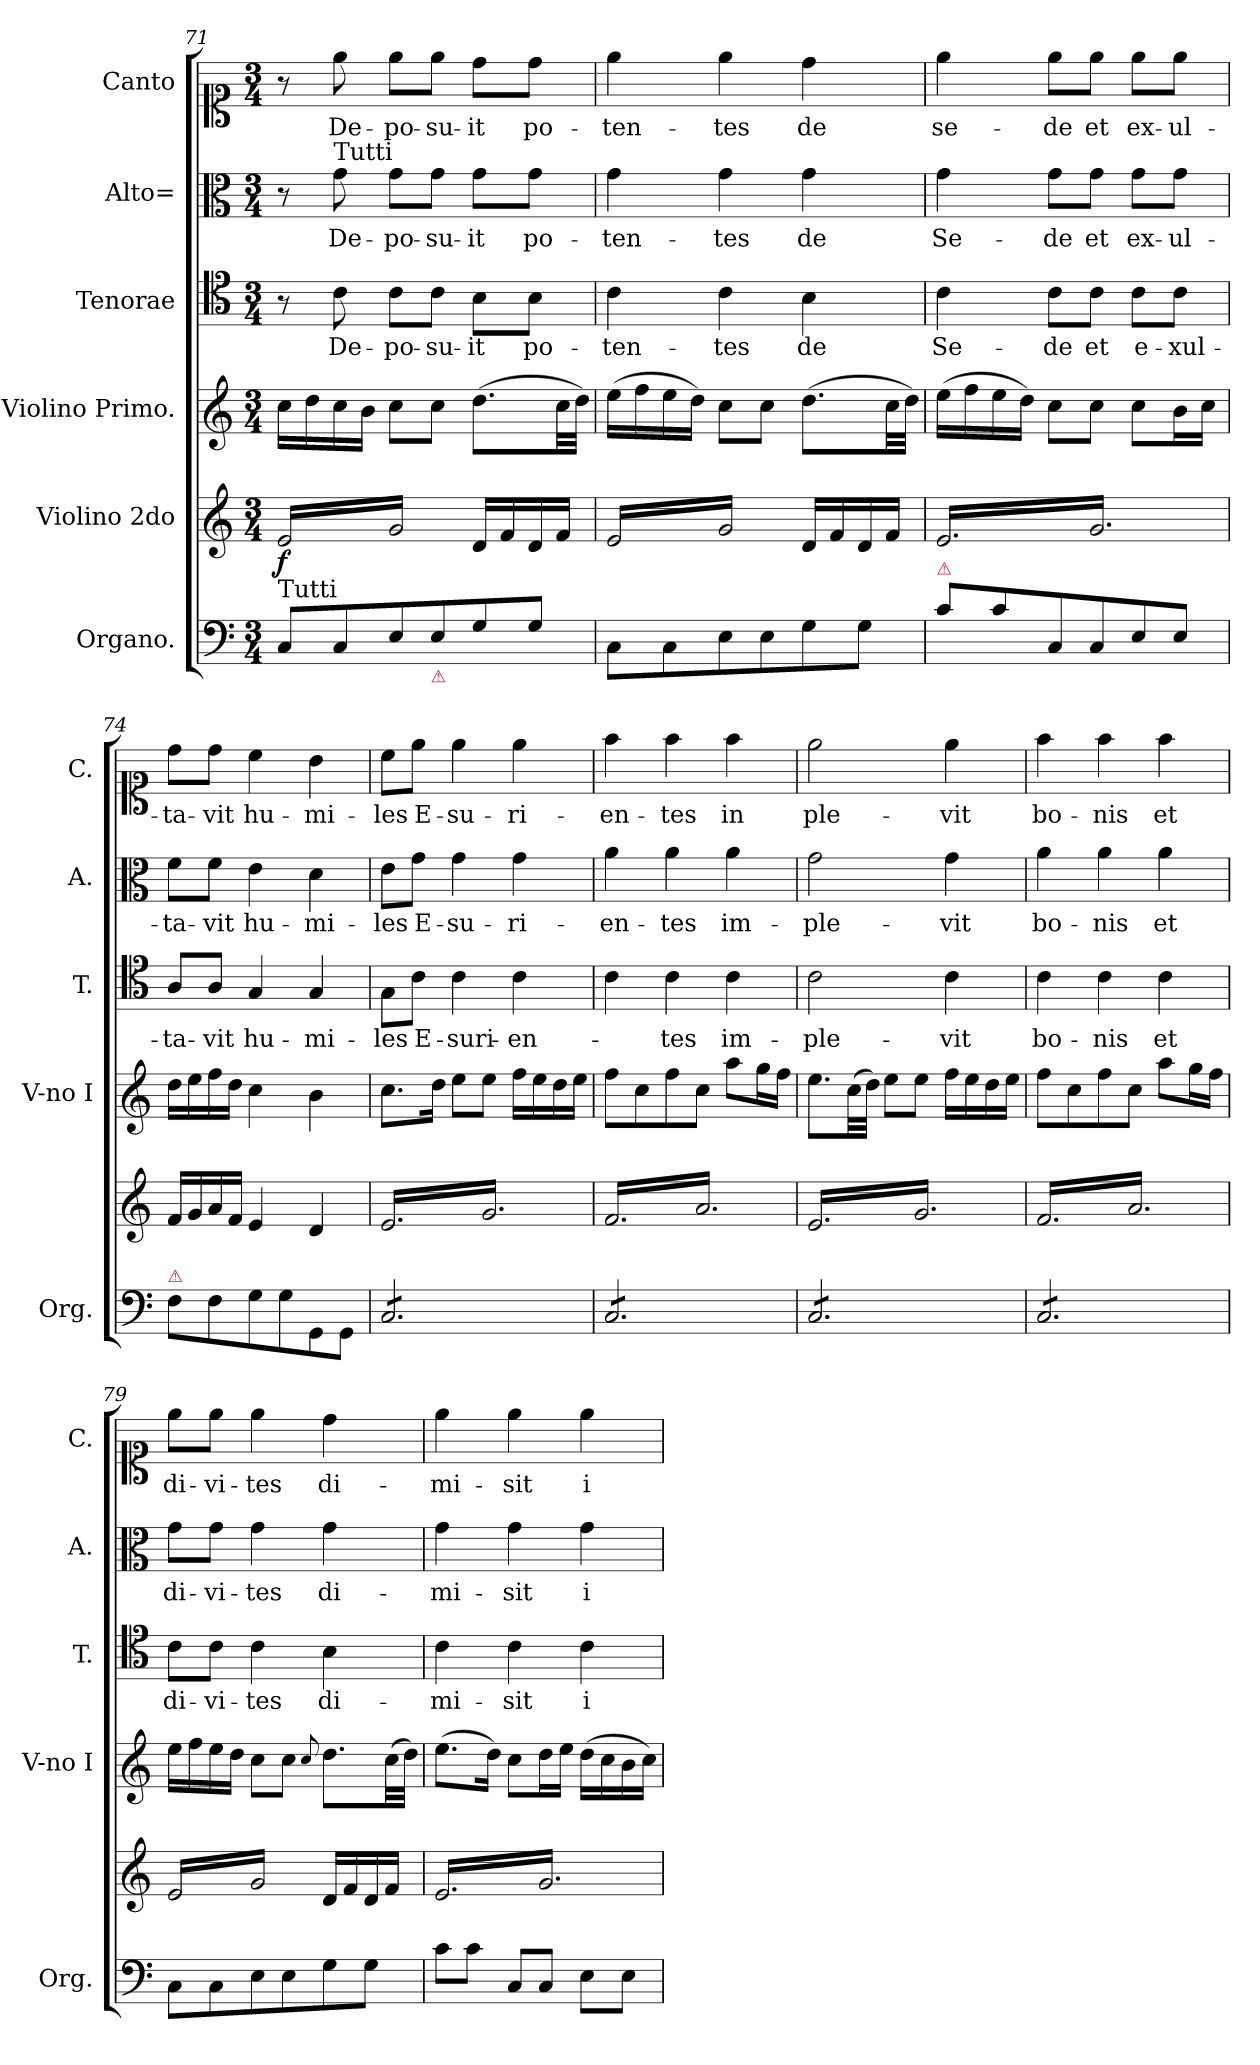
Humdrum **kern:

**kern	**kern	**dynam	**kern	**dynam	**kern	**text	**kern	**text	**kern	**text
*part6	*part5	*part5	*part4	*part4	*part3	*part3	*part2	*part2	*part1	*part1
*staff6	*staff5	*staff5	*staff4	*staff4	*staff3	*staff3	*staff2	*staff2	*staff1	*staff1
*I"Organo.	*I"Violino 2do	*	*I"Violino Primo.	*	*I"Tenorae	*	*I"Alto=	*	*I"Canto	*
*I'Org.	*	*	*I'V-no I	*	*I'T.	*	*I'A.	*	*I'C.	*
*clefF4	*clefG2	*	*clefG2	*	*clefC4	*	*clefC3	*	*clefC1	*
*k[]	*k[]	*	*k[]	*	*k[]	*	*k[]	*	*k[]	*
*C:	*C:	*	*C:	*	*C:	*	*C:	*	*C:	*
*M3/4	*M3/4	*	*M3/4	*	*M3/4	*	*M3/4	*	*M3/4	*
=71	=71	=71	=71	=71	=71	=71	=71	=71	=71	=71
!LO:TX:a:t=Tutti	!	!	!	!	!	!	!	!	!	!
!	!	!	!	!LO:DY:b	!	!	!	!	!	!
*	*tremolo	*	*	*	*	*	*	*	*	*
8C/L	16e/LL	f	16cc\LL	for.	8r	.	8r	.	8r	.
.	16g/	.	16dd\	.	.	.	.	.	.	.
!	!	!	!	!	!	!	!LO:TX:a:t=Tutti	!	!	!
8C/	16e/	.	16cc\	.	8c\	De-	8g\	De-	8ee\	De-
.	16g/	.	16b\JJ	.	.	.	.	.	.	.
8E/	16e/	.	8cc\L	.	8c\L	-po-	8g\L	-po-	8ee\L	-po-
.	16g/	.	.	.	.	.	.	.	.	.
!LO:TX:b:color=crimson:t=⚠	!	!	!	!	!	!	!	!	!	!
8E/	16e/	.	8cc\J	.	8c\J	-su-	8g\J	-su-	8ee\J	-su-
.	16g/JJ	.	.	.	.	.	.	.	.	.
*	*Xtremolo	*	*	*	*	*	*	*	*	*
8G/	16d/LL	.	(8.dd\L	.	8B\L	-it	8g\L	-it	8dd\L	-it
.	16f/	.	.	.	.	.	.	.	.	.
8G/J	16d/	.	.	.	8B\J	po-	8g\J	po-	8dd\J	po-
.	16f/JJ	.	32cc\LL	.	.	.	.	.	.	.
.	.	.	32dd\JJJ)	.	.	.	.	.	.	.
=72	=72	=72	=72	=72	=72	=72	=72	=72	=72	=72
*	*tremolo	*	*	*	*	*	*	*	*	*
8C\L	16e/LL	.	(16ee\LL	.	4c\	-ten-	4g\	-ten-	4ee\	-ten-
.	16g/	.	16ff\	.	.	.	.	.	.	.
8C\	16e/	.	16ee\	.	.	.	.	.	.	.
.	16g/	.	16dd\JJ)	.	.	.	.	.	.	.
8E\	16e/	.	8cc\L	.	4c\	-tes	4g\	-tes	4ee\	-tes
.	16g/	.	.	.	.	.	.	.	.	.
8E\	16e/	.	8cc\J	.	.	.	.	.	.	.
.	16g/JJ	.	.	.	.	.	.	.	.	.
*	*Xtremolo	*	*	*	*	*	*	*	*	*
8G\	16d/LL	.	(8.dd\L	.	4B\	de	4g\	de	4dd\	de
.	16f/	.	.	.	.	.	.	.	.	.
8G\J	16d/	.	.	.	.	.	.	.	.	.
.	16f/JJ	.	32cc\LL	.	.	.	.	.	.	.
.	.	.	32dd\JJJ)	.	.	.	.	.	.	.
=73	=73	=73	=73	=73	=73	=73	=73	=73	=73	=73
!LO:TX:a:color=crimson:t=⚠	!	!	!	!	!	!	!	!	!	!
*	*tremolo	*	*	*	*	*	*	*	*	*
8c\L	16e/LL	.	(16ee\LL	.	4c\	Se-	4g\	Se-	4ee\	se-
.	16g/	.	16ff\	.	.	.	.	.	.	.
8c\	16e/	.	16ee\	.	.	.	.	.	.	.
.	16g/	.	16dd\JJ)	.	.	.	.	.	.	.
8C/	16e/	.	8cc\L	.	8c\L	-de	8g\L	-de	8ee\L	-de
.	16g/	.	.	.	.	.	.	.	.	.
8C/	16e/	.	8cc\J	.	8c\J	et	8g\J	et	8ee\J	et
.	16g/	.	.	.	.	.	.	.	.	.
8E/	16e/	.	8cc\L	.	8c\L	e-	8g\L	ex-	8ee\L	ex-
.	16g/	.	.	.	.	.	.	.	.	.
8E/J	16e/	.	16b\L	.	8c\J	-xul-	8g\J	-ul-	8ee\J	-ul-
.	16g/JJ	.	16cc\JJ	.	.	.	.	.	.	.
*	*Xtremolo	*	*	*	*	*	*	*	*	*
=74	=74	=74	=74	=74	=74	=74	=74	=74	=74	=74
!LO:TX:a:color=crimson:t=⚠	!	!	!	!	!	!	!	!	!	!
8F\L	16f/LL	.	16dd\LL	.	8A/L	-ta-	8f\L	-ta-	8dd\L	-ta-
.	16g/	.	16ee\	.	.	.	.	.	.	.
8F\	16a/	.	16ff\	.	8A/J	-vit	8f\J	-vit	8dd\J	-vit
.	16f/JJ	.	16dd\JJ	.	.	.	.	.	.	.
8G\	4e/	.	4cc\	.	4G/	hu-	4e\	hu-	4cc\	hu-
.	.	.	.	.	.	.	.	.	.	.
8G\	.	.	.	.	.	.	.	.	.	.
8GG/	4d/	.	4b\	.	4G/	-mi-	4d\	-mi-	4b\	-mi-
8GG/J	.	.	.	.	.	.	.	.	.	.
=75	=75	=75	=75	=75	=75	=75	=75	=75	=75	=75
*tremolo	*	*	*	*	*	*	*	*	*	*
*	*tremolo	*	*	*	*	*	*	*	*	*
8C/L	16e/LL	.	8.cc\L	.	8G\L	-les	8e\L	-les	8cc\L	-les
.	16g/	.	.	.	.	.	.	.	.	.
8C/	16e/	.	.	.	8c\J	E-	8g\J	E-	8ee\J	E-
.	16g/	.	16dd\Jk	.	.	.	.	.	.	.
8C/	16e/	.	8ee\L	.	4c\	-suri-	4g\	-su-	4ee\	-su-
.	16g/	.	.	.	.	.	.	.	.	.
8C/	16e/	.	8ee\J	.	.	.	.	.	.	.
.	16g/	.	.	.	.	.	.	.	.	.
8C/	16e/	.	16ff\LL	.	4c\	-en-	4g\	-ri-	4ee\	-ri-
.	16g/	.	16ee\	.	.	.	.	.	.	.
8C/J	16e/	.	16dd\	.	.	.	.	.	.	.
.	16g/JJ	.	16ee\JJ	.	.	.	.	.	.	.
=76	=76	=76	=76	=76	=76	=76	=76	=76	=76	=76
8C/L	16f/LL	.	8ff\L	.	4c\	.	4a\	-en-	4ff\	-en-
.	16a/	.	.	.	.	.	.	.	.	.
8C/	16f/	.	8cc\	.	.	.	.	.	.	.
.	16a/	.	.	.	.	.	.	.	.	.
8C/	16f/	.	8ff\	.	4c\	-tes	4a\	-tes	4ff\	-tes
.	16a/	.	.	.	.	.	.	.	.	.
8C/	16f/	.	8cc\J	.	.	.	.	.	.	.
.	16a/	.	.	.	.	.	.	.	.	.
8C/	16f/	.	8aa\L	.	4c\	im-	4a\	im-	4ff\	in
.	16a/	.	.	.	.	.	.	.	.	.
8C/J	16f/	.	16gg\L	.	.	.	.	.	.	.
.	16a/JJ	.	16ff\JJ	.	.	.	.	.	.	.
=77	=77	=77	=77	=77	=77	=77	=77	=77	=77	=77
8C/L	16e/LL	.	8.ee\L	.	2c\	-ple-	2g\	-ple-	2ee\	ple-
.	16g/	.	.	.	.	.	.	.	.	.
8C/	16e/	.	.	.	.	.	.	.	.	.
.	16g/	.	(32cc\LL	.	.	.	.	.	.	.
.	.	.	32dd\JJJ)	.	.	.	.	.	.	.
8C/	16e/	.	8ee\L	.	.	.	.	.	.	.
.	16g/	.	.	.	.	.	.	.	.	.
8C/	16e/	.	8ee\J	.	.	.	.	.	.	.
.	16g/	.	.	.	.	.	.	.	.	.
8C/	16e/	.	16ff\LL	.	4c\	-vit	4g\	-vit	4ee\	-vit
.	16g/	.	16ee\	.	.	.	.	.	.	.
8C/J	16e/	.	16dd\	.	.	.	.	.	.	.
.	16g/JJ	.	16ee\JJ	.	.	.	.	.	.	.
=78	=78	=78	=78	=78	=78	=78	=78	=78	=78	=78
8C/L	16f/LL	.	8ff\L	.	4c\	bo-	4a\	bo-	4ff\	bo-
.	16a/	.	.	.	.	.	.	.	.	.
8C/	16f/	.	8cc\	.	.	.	.	.	.	.
.	16a/	.	.	.	.	.	.	.	.	.
8C/	16f/	.	8ff\	.	4c\	-nis	4a\	-nis	4ff\	-nis
.	16a/	.	.	.	.	.	.	.	.	.
8C/	16f/	.	8cc\J	.	.	.	.	.	.	.
.	16a/	.	.	.	.	.	.	.	.	.
8C/	16f/	.	8aa\L	.	4c\	et	4a\	et	4ff\	et
.	16a/	.	.	.	.	.	.	.	.	.
8C/J	16f/	.	16gg\L	.	.	.	.	.	.	.
*Xtremolo	*	*	*	*	*	*	*	*	*	*
.	16a/JJ	.	16ff\JJ	.	.	.	.	.	.	.
=79	=79	=79	=79	=79	=79	=79	=79	=79	=79	=79
8C\L	16e/LL	.	16ee\LL	.	8c\L	di-	8g\L	di-	8ee\L	di-
.	16g/	.	16ff\	.	.	.	.	.	.	.
8C\	16e/	.	16ee\	.	8c\J	-vi-	8g\J	-vi-	8ee\J	-vi-
.	16g/	.	16dd\JJ	.	.	.	.	.	.	.
8E\	16e/	.	8cc\L	.	4c\	-tes	4g\	-tes	4ee\	-tes
.	16g/	.	.	.	.	.	.	.	.	.
8E\	16e/	.	8cc\J	.	.	.	.	.	.	.
.	16g/JJ	.	.	.	.	.	.	.	.	.
*	*Xtremolo	*	*	*	*	*	*	*	*	*
.	.	.	8qqcc/	.	.	.	.	.	.	.
8G\	16d/LL	.	8.dd\L	.	4B\	di-	4g\	di-	4dd\	di-
.	16f/	.	.	.	.	.	.	.	.	.
8G\J	16d/	.	.	.	.	.	.	.	.	.
.	16f/JJ	.	(32cc\LL	.	.	.	.	.	.	.
.	.	.	32dd\JJJ)	.	.	.	.	.	.	.
=80	=80	=80	=80	=80	=80	=80	=80	=80	=80	=80
*	*tremolo	*	*	*	*	*	*	*	*	*
8c\L	16e/LL	.	(8.ee\L	.	4c\	-mi-	4g\	-mi-	4ee\	-mi-
.	16g/	.	.	.	.	.	.	.	.	.
8c\J	16e/	.	.	.	.	.	.	.	.	.
.	16g/	.	16dd\Jk)	.	.	.	.	.	.	.
8C/L	16e/	.	8cc\L	.	4c\	-sit	4g\	-sit	4ee\	-sit
.	16g/	.	.	.	.	.	.	.	.	.
8C/J	16e/	.	16dd\L	.	.	.	.	.	.	.
.	16g/	.	16ee\JJ	.	.	.	.	.	.	.
8E\L	16e/	.	(16dd\LL	.	4c\	i-	4g\	i-	4ee\	i-
.	16g/	.	16cc\	.	.	.	.	.	.	.
8E\J	16e/	.	16b\	.	.	.	.	.	.	.
.	16g/JJ	.	16cc\JJ)	.	.	.	.	.	.	.
*	*Xtremolo	*	*	*	*	*	*	*	*	*
.	.	.	.	.	.	.	.	.	.	.
.	.	.	.	.	.	.	.	.	.	.
.	.	.	.	.	.	.	.	.	.	.
.	.	.	.	.	.	.	.	.	.	.
.	.	.	.	.	.	.	.	.	.	.
.	.	.	.	.	.	.	.	.	.	.
=	=	=	=	=	=	=	=	=	=	=
*-	*-	*-	*-	*-	*-	*-	*-	*-	*-	*-
